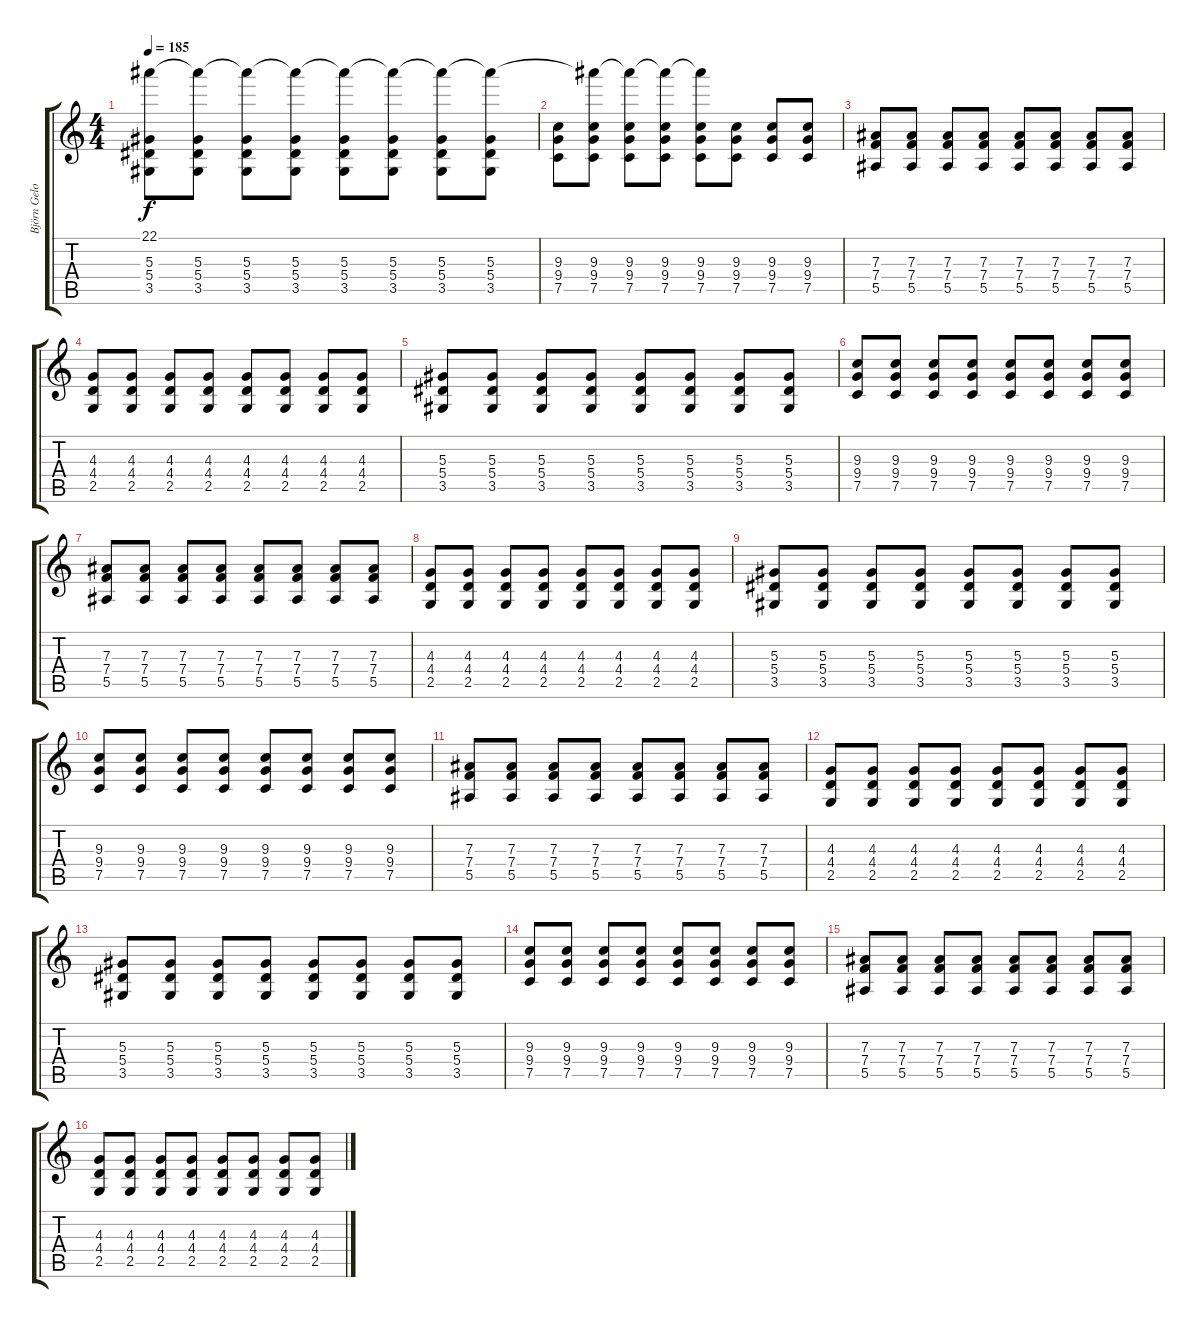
\track ("Björn Gelotte" "Björn Gelo") {instrument distortionguitar}
\staff {score tabs}
\tuning (C4 G3 Eb3 Bb2 F2 C2) {hide}
\ts (4 4)
\tempo 185
\clef g2
\ks c
(22.1{t} 5.3 5.4 3.5).8{dy f} (22.1{t} 5.3 5.4 3.5).8 (22.1{t} 5.3 5.4 3.5).8 (22.1{t} 5.3 5.4 3.5).8 (22.1{t} 5.3 5.4 3.5).8 (22.1{t} 5.3 5.4 3.5).8 (22.1{t} 5.3 5.4 3.5).8 (22.1{t} 5.3 5.4 3.5).8 |
(9.3 9.4 7.5).8 (22.1{t} 9.3 9.4 7.5).8 (22.1{t} 9.3 9.4 7.5).8 (22.1{t} 9.3 9.4 7.5).8 (22.1{t} 9.3 9.4 7.5).8 (9.3 9.4 7.5).8 (9.3 9.4 7.5).8 (9.3 9.4 7.5).8 |
(7.3 7.4 5.5).8 (7.3 7.4 5.5).8 (7.3 7.4 5.5).8 (7.3 7.4 5.5).8 (7.3 7.4 5.5).8 (7.3 7.4 5.5).8 (7.3 7.4 5.5).8 (7.3 7.4 5.5).8 |
(4.3 4.4 2.5).8 (4.3 4.4 2.5).8 (4.3 4.4 2.5).8 (4.3 4.4 2.5).8 (4.3 4.4 2.5).8 (4.3 4.4 2.5).8 (4.3 4.4 2.5).8 (4.3 4.4 2.5).8 |
(5.3 5.4 3.5).8 (5.3 5.4 3.5).8 (5.3 5.4 3.5).8 (5.3 5.4 3.5).8 (5.3 5.4 3.5).8 (5.3 5.4 3.5).8 (5.3 5.4 3.5).8 (5.3 5.4 3.5).8 |
(9.3 9.4 7.5).8 (9.3 9.4 7.5).8 (9.3 9.4 7.5).8 (9.3 9.4 7.5).8 (9.3 9.4 7.5).8 (9.3 9.4 7.5).8 (9.3 9.4 7.5).8 (9.3 9.4 7.5).8 |
(7.3 7.4 5.5).8 (7.3 7.4 5.5).8 (7.3 7.4 5.5).8 (7.3 7.4 5.5).8 (7.3 7.4 5.5).8 (7.3 7.4 5.5).8 (7.3 7.4 5.5).8 (7.3 7.4 5.5).8 |
(4.3 4.4 2.5).8 (4.3 4.4 2.5).8 (4.3 4.4 2.5).8 (4.3 4.4 2.5).8 (4.3 4.4 2.5).8 (4.3 4.4 2.5).8 (4.3 4.4 2.5).8 (4.3 4.4 2.5).8 |
(5.3 5.4 3.5).8 (5.3 5.4 3.5).8 (5.3 5.4 3.5).8 (5.3 5.4 3.5).8 (5.3 5.4 3.5).8 (5.3 5.4 3.5).8 (5.3 5.4 3.5).8 (5.3 5.4 3.5).8 |
(9.3 9.4 7.5).8 (9.3 9.4 7.5).8 (9.3 9.4 7.5).8 (9.3 9.4 7.5).8 (9.3 9.4 7.5).8 (9.3 9.4 7.5).8 (9.3 9.4 7.5).8 (9.3 9.4 7.5).8 |
(7.3 7.4 5.5).8 (7.3 7.4 5.5).8 (7.3 7.4 5.5).8 (7.3 7.4 5.5).8 (7.3 7.4 5.5).8 (7.3 7.4 5.5).8 (7.3 7.4 5.5).8 (7.3 7.4 5.5).8 |
(4.3 4.4 2.5).8 (4.3 4.4 2.5).8 (4.3 4.4 2.5).8 (4.3 4.4 2.5).8 (4.3 4.4 2.5).8 (4.3 4.4 2.5).8 (4.3 4.4 2.5).8 (4.3 4.4 2.5).8 |
(5.3 5.4 3.5).8 (5.3 5.4 3.5).8 (5.3 5.4 3.5).8 (5.3 5.4 3.5).8 (5.3 5.4 3.5).8 (5.3 5.4 3.5).8 (5.3 5.4 3.5).8 (5.3 5.4 3.5).8 |
(9.3 9.4 7.5).8 (9.3 9.4 7.5).8 (9.3 9.4 7.5).8 (9.3 9.4 7.5).8 (9.3 9.4 7.5).8 (9.3 9.4 7.5).8 (9.3 9.4 7.5).8 (9.3 9.4 7.5).8 |
(7.3 7.4 5.5).8 (7.3 7.4 5.5).8 (7.3 7.4 5.5).8 (7.3 7.4 5.5).8 (7.3 7.4 5.5).8 (7.3 7.4 5.5).8 (7.3 7.4 5.5).8 (7.3 7.4 5.5).8 |
(4.3 4.4 2.5).8 (4.3 4.4 2.5).8 (4.3 4.4 2.5).8 (4.3 4.4 2.5).8 (4.3 4.4 2.5).8 (4.3 4.4 2.5).8 (4.3 4.4 2.5).8 (4.3 4.4 2.5).8
